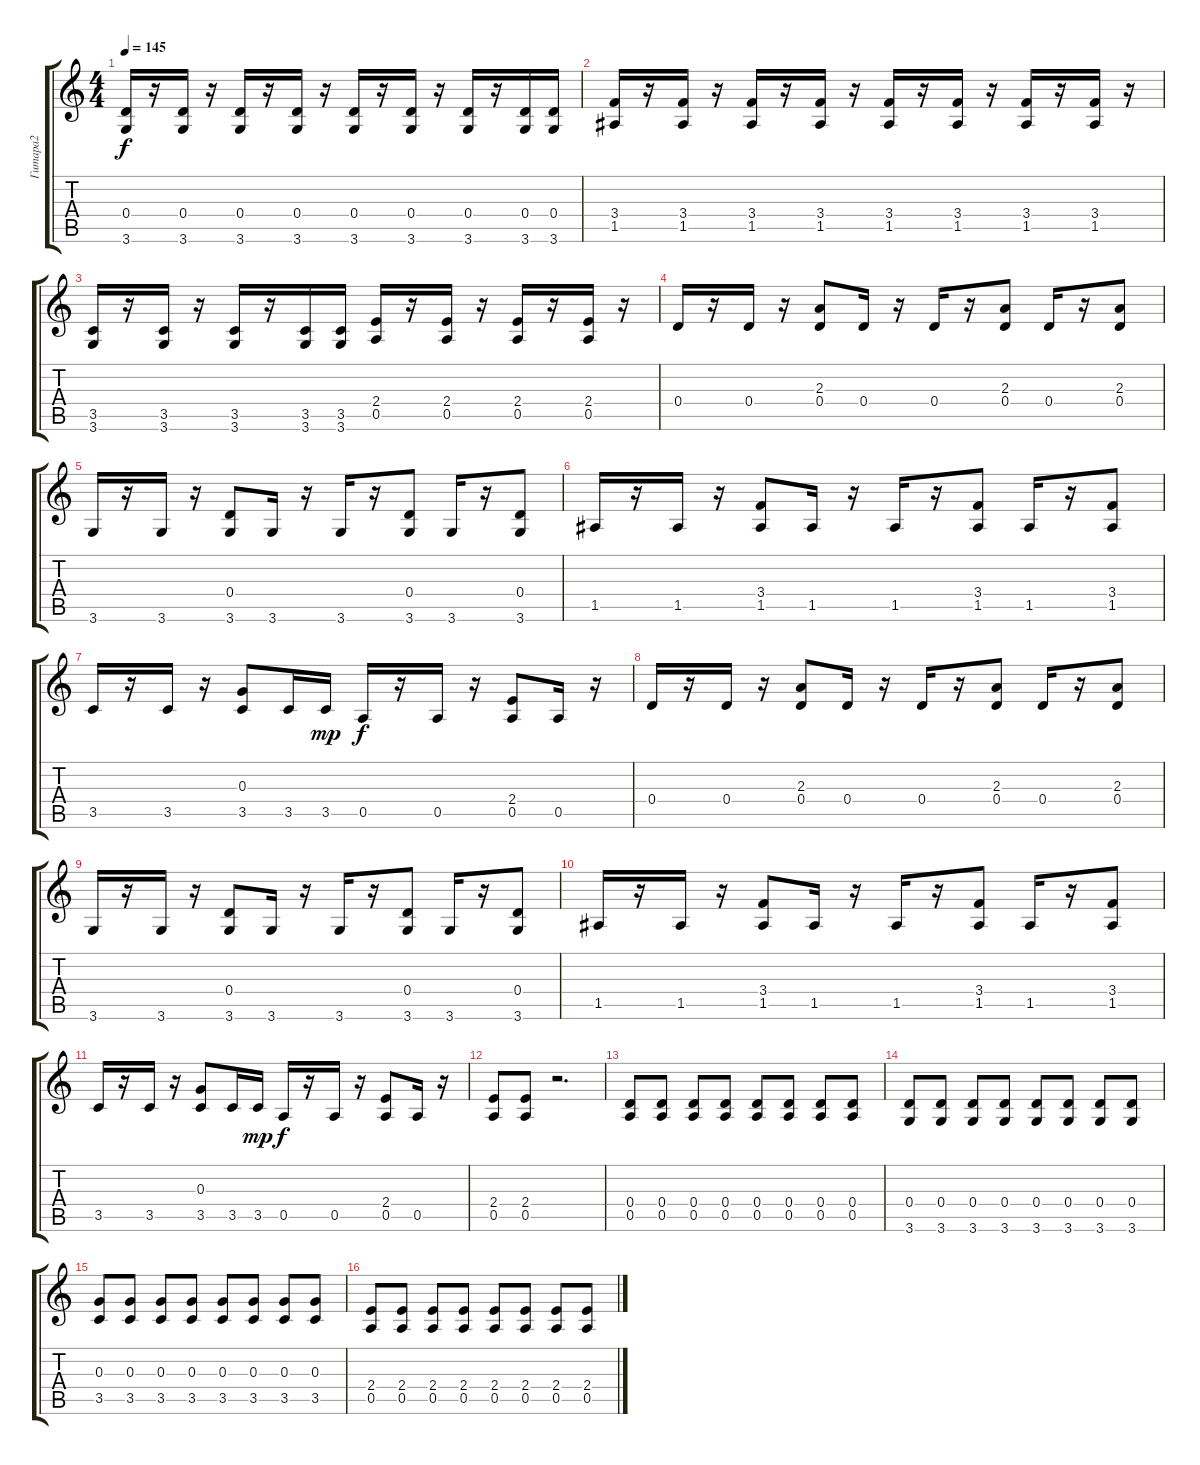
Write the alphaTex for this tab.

\track ("Гитара2" "Гитара2") {instrument distortionguitar}
\staff {score tabs}
\tuning (E4 B3 G3 D3 A2 E2) {hide}
\ts (4 4)
\tempo 145
\clef g2
\ks c
(0.4 3.6).16{dy f} r.16 (0.4 3.6).16 r.16 (0.4 3.6).16 r.16 (0.4 3.6).16 r.16 (0.4 3.6).16 r.16 (0.4 3.6).16 r.16 (0.4 3.6).16 r.16 (0.4 3.6).16 (0.4 3.6).16 |
(3.4 1.5).16 r.16 (3.4 1.5).16 r.16 (3.4 1.5).16 r.16 (3.4 1.5).16 r.16 (3.4 1.5).16 r.16 (3.4 1.5).16 r.16 (3.4 1.5).16 r.16 (3.4 1.5).16 r.16 |
(3.5 3.6).16 r.16 (3.5 3.6).16 r.16 (3.5 3.6).16 r.16 (3.5 3.6).16 (3.5 3.6).16 (2.4 0.5).16 r.16 (2.4 0.5).16 r.16 (2.4 0.5).16 r.16 (2.4 0.5).16 r.16 |
0.4.16 r.16 0.4.16 r.16 (2.3 0.4).8 0.4.16 r.16 0.4.16 r.16 (2.3 0.4).8 0.4.16 r.16 (2.3 0.4).8 |
3.6.16 r.16 3.6.16 r.16 (0.4 3.6).8 3.6.16 r.16 3.6.16 r.16 (0.4 3.6).8 3.6.16 r.16 (0.4 3.6).8 |
1.5.16 r.16 1.5.16 r.16 (3.4 1.5).8 1.5.16 r.16 1.5.16 r.16 (3.4 1.5).8 1.5.16 r.16 (3.4 1.5).8 |
3.5.16 r.16 3.5.16 r.16 (0.3 3.5).8 3.5.16 3.5.16{dy mp} 0.5.16{dy f} r.16 0.5.16 r.16 (2.4 0.5).8 0.5.16 r.16 |
0.4.16 r.16 0.4.16 r.16 (2.3 0.4).8 0.4.16 r.16 0.4.16 r.16 (2.3 0.4).8 0.4.16 r.16 (2.3 0.4).8 |
3.6.16 r.16 3.6.16 r.16 (0.4 3.6).8 3.6.16 r.16 3.6.16 r.16 (0.4 3.6).8 3.6.16 r.16 (0.4 3.6).8 |
1.5.16 r.16 1.5.16 r.16 (3.4 1.5).8 1.5.16 r.16 1.5.16 r.16 (3.4 1.5).8 1.5.16 r.16 (3.4 1.5).8 |
3.5.16 r.16 3.5.16 r.16 (0.3 3.5).8 3.5.16 3.5.16{dy mp} 0.5.16{dy f} r.16 0.5.16 r.16 (2.4 0.5).8 0.5.16 r.16 |
(2.4 0.5).8 (2.4 0.5).8 r.2{d} |
(0.4 0.5).8 (0.4 0.5).8 (0.4 0.5).8 (0.4 0.5).8 (0.4 0.5).8 (0.4 0.5).8 (0.4 0.5).8 (0.4 0.5).8 |
(0.4 3.6).8 (0.4 3.6).8 (0.4 3.6).8 (0.4 3.6).8 (0.4 3.6).8 (0.4 3.6).8 (0.4 3.6).8 (0.4 3.6).8 |
(0.3 3.5).8 (0.3 3.5).8 (0.3 3.5).8 (0.3 3.5).8 (0.3 3.5).8 (0.3 3.5).8 (0.3 3.5).8 (0.3 3.5).8 |
(2.4 0.5).8 (2.4 0.5).8 (2.4 0.5).8 (2.4 0.5).8 (2.4 0.5).8 (2.4 0.5).8 (2.4 0.5).8 (2.4 0.5).8
